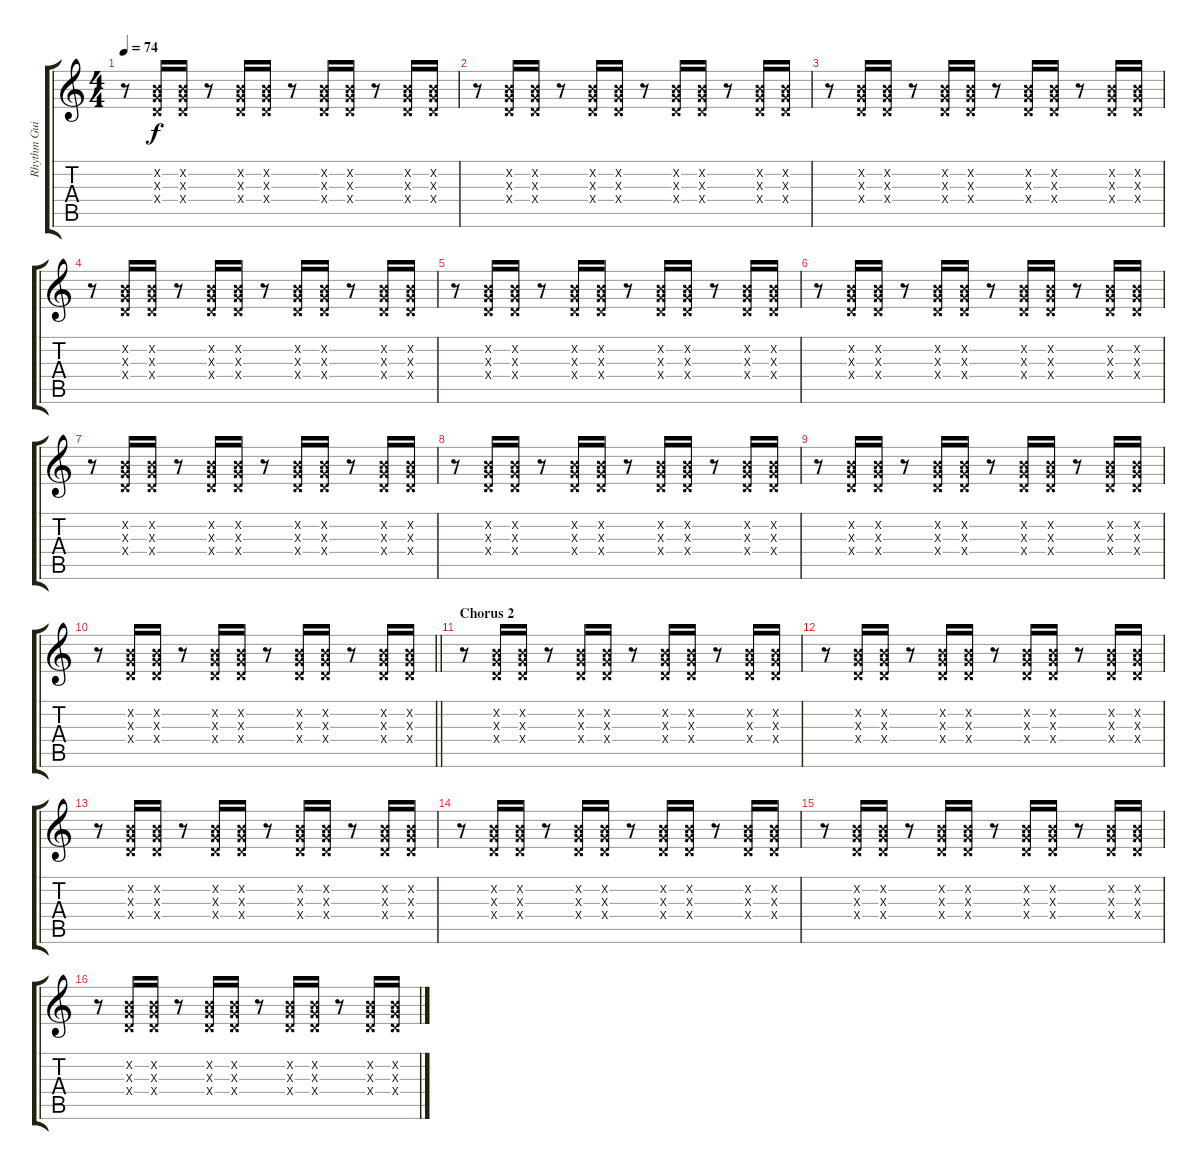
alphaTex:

\track ("Rhythm Guitar" "Rhythm Gui") {instrument overdrivenguitar}
\staff {score tabs}
\tuning (E4 B3 G3 D3 A2 E2) {hide}
\ts (4 4)
\tempo 74
\clef g2
\ks c
r.8{dy f} (0.2{x} 0.3{x} 0.4{x}).16 (0.2{x} 0.3{x} 0.4{x}).16 r.8 (0.2{x} 0.3{x} 0.4{x}).16 (0.2{x} 0.3{x} 0.4{x}).16 r.8 (0.2{x} 0.3{x} 0.4{x}).16 (0.2{x} 0.3{x} 0.4{x}).16 r.8 (0.2{x} 0.3{x} 0.4{x}).16 (0.2{x} 0.3{x} 0.4{x}).16 |
r.8 (0.2{x} 0.3{x} 0.4{x}).16 (0.2{x} 0.3{x} 0.4{x}).16 r.8 (0.2{x} 0.3{x} 0.4{x}).16 (0.2{x} 0.3{x} 0.4{x}).16 r.8 (0.2{x} 0.3{x} 0.4{x}).16 (0.2{x} 0.3{x} 0.4{x}).16 r.8 (0.2{x} 0.3{x} 0.4{x}).16 (0.2{x} 0.3{x} 0.4{x}).16 |
r.8 (0.2{x} 0.3{x} 0.4{x}).16 (0.2{x} 0.3{x} 0.4{x}).16 r.8 (0.2{x} 0.3{x} 0.4{x}).16 (0.2{x} 0.3{x} 0.4{x}).16 r.8 (0.2{x} 0.3{x} 0.4{x}).16 (0.2{x} 0.3{x} 0.4{x}).16 r.8 (0.2{x} 0.3{x} 0.4{x}).16 (0.2{x} 0.3{x} 0.4{x}).16 |
r.8 (0.2{x} 0.3{x} 0.4{x}).16 (0.2{x} 0.3{x} 0.4{x}).16 r.8 (0.2{x} 0.3{x} 0.4{x}).16 (0.2{x} 0.3{x} 0.4{x}).16 r.8 (0.2{x} 0.3{x} 0.4{x}).16 (0.2{x} 0.3{x} 0.4{x}).16 r.8 (0.2{x} 0.3{x} 0.4{x}).16 (0.2{x} 0.3{x} 0.4{x}).16 |
r.8 (0.2{x} 0.3{x} 0.4{x}).16 (0.2{x} 0.3{x} 0.4{x}).16 r.8 (0.2{x} 0.3{x} 0.4{x}).16 (0.2{x} 0.3{x} 0.4{x}).16 r.8 (0.2{x} 0.3{x} 0.4{x}).16 (0.2{x} 0.3{x} 0.4{x}).16 r.8 (0.2{x} 0.3{x} 0.4{x}).16 (0.2{x} 0.3{x} 0.4{x}).16 |
r.8 (0.2{x} 0.3{x} 0.4{x}).16 (0.2{x} 0.3{x} 0.4{x}).16 r.8 (0.2{x} 0.3{x} 0.4{x}).16 (0.2{x} 0.3{x} 0.4{x}).16 r.8 (0.2{x} 0.3{x} 0.4{x}).16 (0.2{x} 0.3{x} 0.4{x}).16 r.8 (0.2{x} 0.3{x} 0.4{x}).16 (0.2{x} 0.3{x} 0.4{x}).16 |
r.8 (0.2{x} 0.3{x} 0.4{x}).16 (0.2{x} 0.3{x} 0.4{x}).16 r.8 (0.2{x} 0.3{x} 0.4{x}).16 (0.2{x} 0.3{x} 0.4{x}).16 r.8 (0.2{x} 0.3{x} 0.4{x}).16 (0.2{x} 0.3{x} 0.4{x}).16 r.8 (0.2{x} 0.3{x} 0.4{x}).16 (0.2{x} 0.3{x} 0.4{x}).16 |
r.8 (0.2{x} 0.3{x} 0.4{x}).16 (0.2{x} 0.3{x} 0.4{x}).16 r.8 (0.2{x} 0.3{x} 0.4{x}).16 (0.2{x} 0.3{x} 0.4{x}).16 r.8 (0.2{x} 0.3{x} 0.4{x}).16 (0.2{x} 0.3{x} 0.4{x}).16 r.8 (0.2{x} 0.3{x} 0.4{x}).16 (0.2{x} 0.3{x} 0.4{x}).16 |
r.8 (0.2{x} 0.3{x} 0.4{x}).16 (0.2{x} 0.3{x} 0.4{x}).16 r.8 (0.2{x} 0.3{x} 0.4{x}).16 (0.2{x} 0.3{x} 0.4{x}).16 r.8 (0.2{x} 0.3{x} 0.4{x}).16 (0.2{x} 0.3{x} 0.4{x}).16 r.8 (0.2{x} 0.3{x} 0.4{x}).16 (0.2{x} 0.3{x} 0.4{x}).16 |
\barLineRight lightlight
r.8 (0.2{x} 0.3{x} 0.4{x}).16 (0.2{x} 0.3{x} 0.4{x}).16 r.8 (0.2{x} 0.3{x} 0.4{x}).16 (0.2{x} 0.3{x} 0.4{x}).16 r.8 (0.2{x} 0.3{x} 0.4{x}).16 (0.2{x} 0.3{x} 0.4{x}).16 r.8 (0.2{x} 0.3{x} 0.4{x}).16 (0.2{x} 0.3{x} 0.4{x}).16 |
\section ("" "Chorus 2")
r.8 (0.2{x} 0.3{x} 0.4{x}).16 (0.2{x} 0.3{x} 0.4{x}).16 r.8 (0.2{x} 0.3{x} 0.4{x}).16 (0.2{x} 0.3{x} 0.4{x}).16 r.8 (0.2{x} 0.3{x} 0.4{x}).16 (0.2{x} 0.3{x} 0.4{x}).16 r.8 (0.2{x} 0.3{x} 0.4{x}).16 (0.2{x} 0.3{x} 0.4{x}).16 |
r.8 (0.2{x} 0.3{x} 0.4{x}).16 (0.2{x} 0.3{x} 0.4{x}).16 r.8 (0.2{x} 0.3{x} 0.4{x}).16 (0.2{x} 0.3{x} 0.4{x}).16 r.8 (0.2{x} 0.3{x} 0.4{x}).16 (0.2{x} 0.3{x} 0.4{x}).16 r.8 (0.2{x} 0.3{x} 0.4{x}).16 (0.2{x} 0.3{x} 0.4{x}).16 |
r.8 (0.2{x} 0.3{x} 0.4{x}).16 (0.2{x} 0.3{x} 0.4{x}).16 r.8 (0.2{x} 0.3{x} 0.4{x}).16 (0.2{x} 0.3{x} 0.4{x}).16 r.8 (0.2{x} 0.3{x} 0.4{x}).16 (0.2{x} 0.3{x} 0.4{x}).16 r.8 (0.2{x} 0.3{x} 0.4{x}).16 (0.2{x} 0.3{x} 0.4{x}).16 |
r.8 (0.2{x} 0.3{x} 0.4{x}).16 (0.2{x} 0.3{x} 0.4{x}).16 r.8 (0.2{x} 0.3{x} 0.4{x}).16 (0.2{x} 0.3{x} 0.4{x}).16 r.8 (0.2{x} 0.3{x} 0.4{x}).16 (0.2{x} 0.3{x} 0.4{x}).16 r.8 (0.2{x} 0.3{x} 0.4{x}).16 (0.2{x} 0.3{x} 0.4{x}).16 |
r.8 (0.2{x} 0.3{x} 0.4{x}).16 (0.2{x} 0.3{x} 0.4{x}).16 r.8 (0.2{x} 0.3{x} 0.4{x}).16 (0.2{x} 0.3{x} 0.4{x}).16 r.8 (0.2{x} 0.3{x} 0.4{x}).16 (0.2{x} 0.3{x} 0.4{x}).16 r.8 (0.2{x} 0.3{x} 0.4{x}).16 (0.2{x} 0.3{x} 0.4{x}).16 |
r.8 (0.2{x} 0.3{x} 0.4{x}).16 (0.2{x} 0.3{x} 0.4{x}).16 r.8 (0.2{x} 0.3{x} 0.4{x}).16 (0.2{x} 0.3{x} 0.4{x}).16 r.8 (0.2{x} 0.3{x} 0.4{x}).16 (0.2{x} 0.3{x} 0.4{x}).16 r.8 (0.2{x} 0.3{x} 0.4{x}).16 (0.2{x} 0.3{x} 0.4{x}).16
